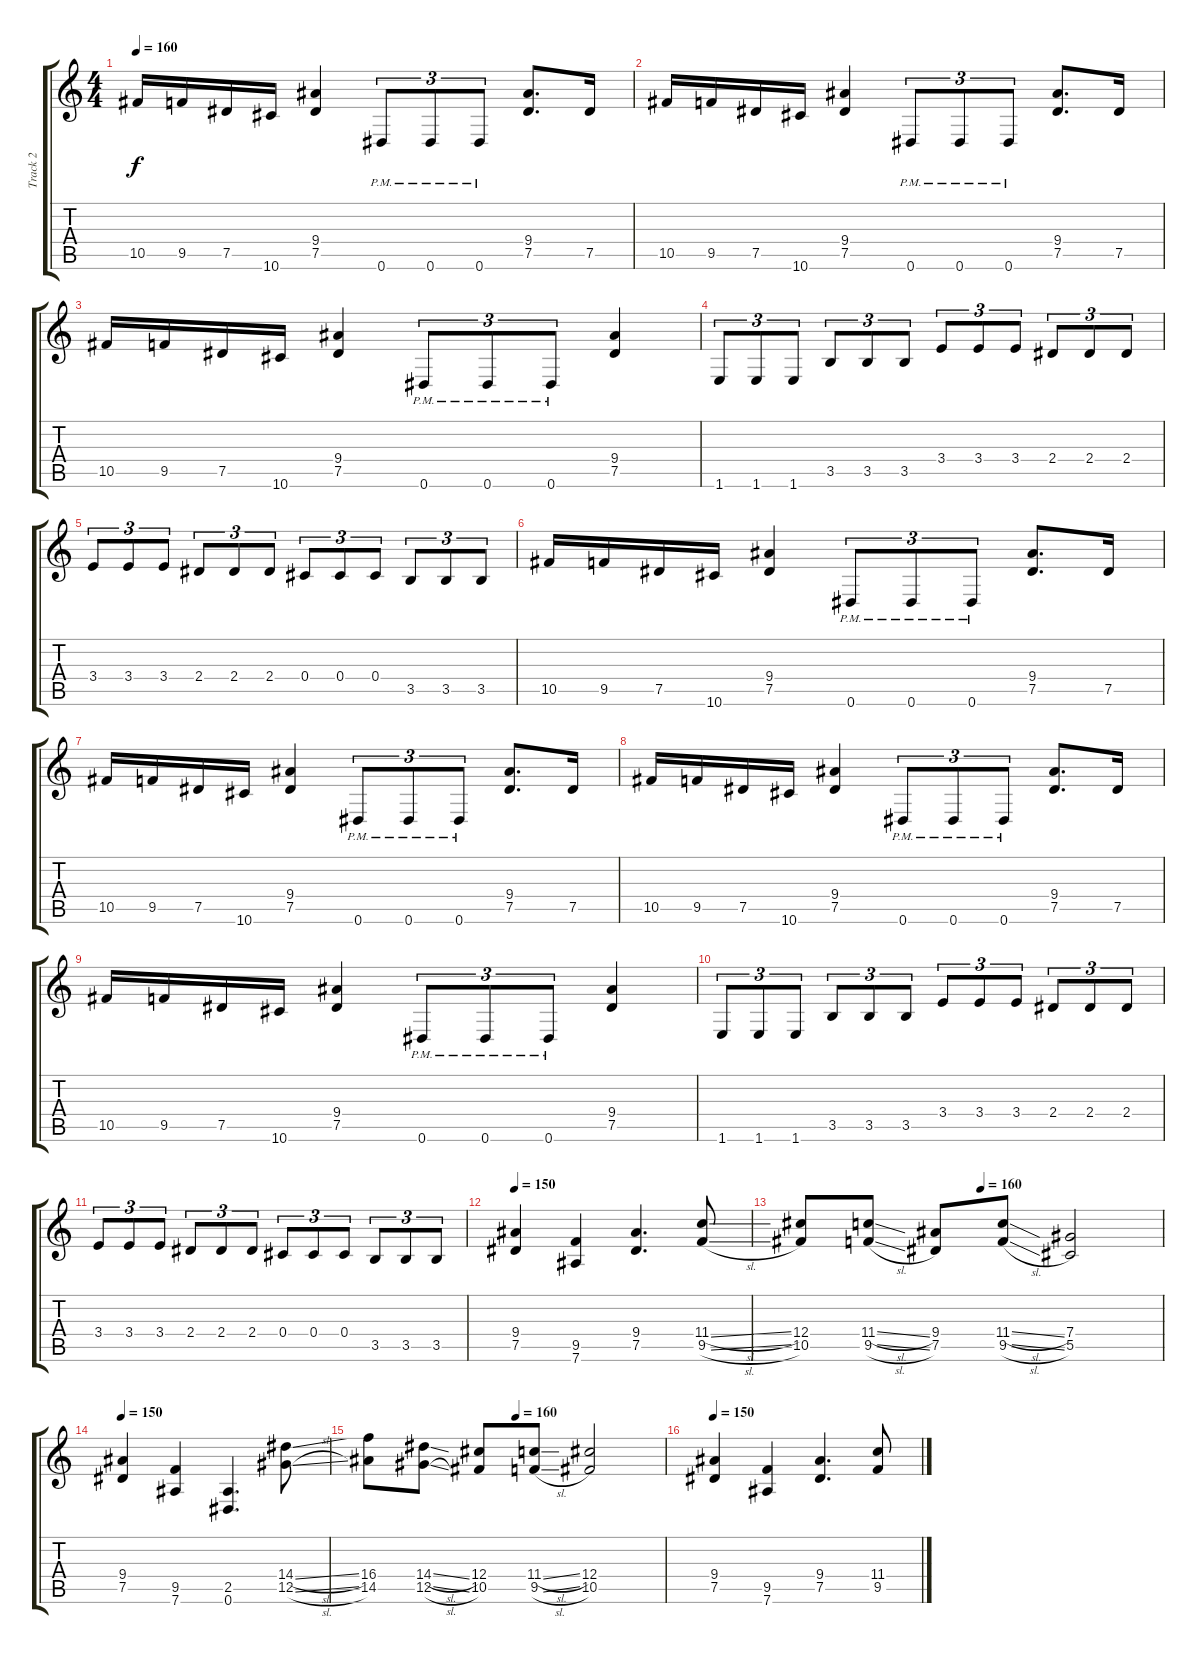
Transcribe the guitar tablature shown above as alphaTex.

\track ("Track 2" "Track 2") {instrument distortionguitar}
\staff {score tabs}
\tuning (Eb4 Bb3 Gb3 Db3 Ab2 Eb2) {hide}
\ts (4 4)
\tempo 160
\clef g2
\ks c
10.5.16{dy f} 9.5.16 7.5.16 10.6.16 (9.4 7.5).4 0.6{pm}.8{tu (3 2)} 0.6{pm}.8{tu (3 2)} 0.6{pm}.8{tu (3 2)} (9.4 7.5).8{d} 7.5.16 |
10.5.16 9.5.16 7.5.16 10.6.16 (9.4 7.5).4 0.6{pm}.8{tu (3 2)} 0.6{pm}.8{tu (3 2)} 0.6{pm}.8{tu (3 2)} (9.4 7.5).8{d} 7.5.16 |
10.5.16 9.5.16 7.5.16 10.6.16 (9.4 7.5).4 0.6{pm}.8{tu (3 2)} 0.6{pm}.8{tu (3 2)} 0.6{pm}.8{tu (3 2)} (9.4 7.5).4 |
1.6.8{tu (3 2)} 1.6.8{tu (3 2)} 1.6.8{tu (3 2)} 3.5.8{tu (3 2)} 3.5.8{tu (3 2)} 3.5.8{tu (3 2)} 3.4.8{tu (3 2)} 3.4.8{tu (3 2)} 3.4.8{tu (3 2)} 2.4.8{tu (3 2)} 2.4.8{tu (3 2)} 2.4.8{tu (3 2)} |
3.4.8{tu (3 2)} 3.4.8{tu (3 2)} 3.4.8{tu (3 2)} 2.4.8{tu (3 2)} 2.4.8{tu (3 2)} 2.4.8{tu (3 2)} 0.4.8{tu (3 2)} 0.4.8{tu (3 2)} 0.4.8{tu (3 2)} 3.5.8{tu (3 2)} 3.5.8{tu (3 2)} 3.5.8{tu (3 2)} |
10.5.16 9.5.16 7.5.16 10.6.16 (9.4 7.5).4 0.6{pm}.8{tu (3 2)} 0.6{pm}.8{tu (3 2)} 0.6{pm}.8{tu (3 2)} (9.4 7.5).8{d} 7.5.16 |
10.5.16 9.5.16 7.5.16 10.6.16 (9.4 7.5).4 0.6{pm}.8{tu (3 2)} 0.6{pm}.8{tu (3 2)} 0.6{pm}.8{tu (3 2)} (9.4 7.5).8{d} 7.5.16 |
10.5.16 9.5.16 7.5.16 10.6.16 (9.4 7.5).4 0.6{pm}.8{tu (3 2)} 0.6{pm}.8{tu (3 2)} 0.6{pm}.8{tu (3 2)} (9.4 7.5).8{d} 7.5.16 |
10.5.16 9.5.16 7.5.16 10.6.16 (9.4 7.5).4 0.6{pm}.8{tu (3 2)} 0.6{pm}.8{tu (3 2)} 0.6{pm}.8{tu (3 2)} (9.4 7.5).4 |
1.6.8{tu (3 2)} 1.6.8{tu (3 2)} 1.6.8{tu (3 2)} 3.5.8{tu (3 2)} 3.5.8{tu (3 2)} 3.5.8{tu (3 2)} 3.4.8{tu (3 2)} 3.4.8{tu (3 2)} 3.4.8{tu (3 2)} 2.4.8{tu (3 2)} 2.4.8{tu (3 2)} 2.4.8{tu (3 2)} |
3.4.8{tu (3 2)} 3.4.8{tu (3 2)} 3.4.8{tu (3 2)} 2.4.8{tu (3 2)} 2.4.8{tu (3 2)} 2.4.8{tu (3 2)} 0.4.8{tu (3 2)} 0.4.8{tu (3 2)} 0.4.8{tu (3 2)} 3.5.8{tu (3 2)} 3.5.8{tu (3 2)} 3.5.8{tu (3 2)} |
\tempo 150
(9.4 7.5).4 (9.5 7.6).4 (9.4 7.5).4{d} (11.4{sl} 9.5{sl}).8 |
\tempo (160 0.5)
(12.4 10.5).8 (11.4{sl} 9.5{sl}).8 (9.4 7.5).8 (11.4{sl} 9.5{sl}).8 (7.4 5.5).2 |
\tempo 150
(9.4 7.5).4 (9.5 7.6).4 (2.5 0.6).4{d} (14.4{sl} 12.5{sl}).8 |
\tempo (160 0.5)
(16.4 14.5).8 (14.4{sl} 12.5{sl}).8 (12.4 10.5).8 (11.4{sl} 9.5{sl}).8 (12.4 10.5).2 |
\tempo 150
(9.4 7.5).4 (9.5 7.6).4 (9.4 7.5).4{d} (11.4{sl} 9.5{sl}).8
